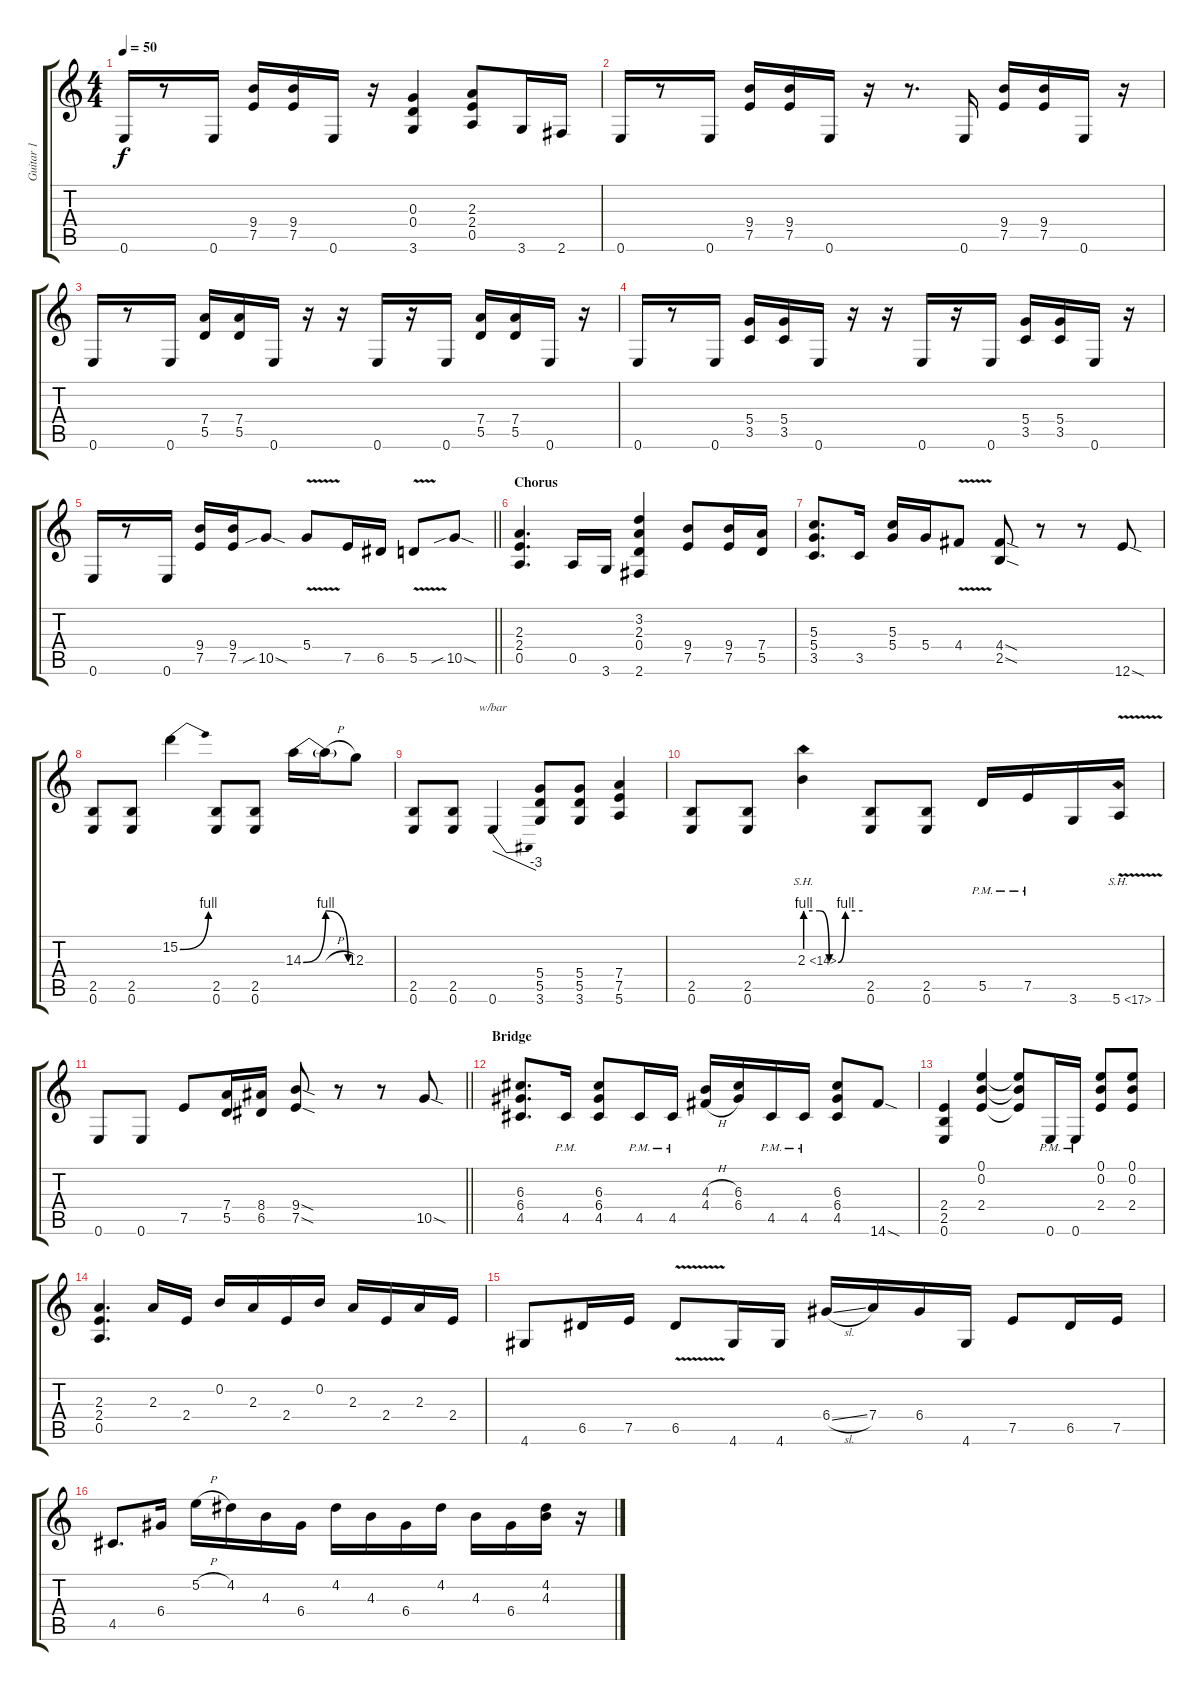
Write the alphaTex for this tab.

\track ("Guitar 1" "Guitar 1") {instrument overdrivenguitar}
\staff {score tabs}
\tuning (E4 B3 G3 D3 A2 E2) {hide}
\ts (4 4)
\tempo 50
\clef g2
\ks c
0.6.16{dy f} r.8 0.6.16 (9.4 7.5).16 (9.4 7.5).16 0.6.16 r.16 (0.3 0.4 3.6).4 (2.3 2.4 0.5).8 3.6.16 2.6.16 |
0.6.16 r.8 0.6.16 (9.4 7.5).16 (9.4 7.5).16 0.6.16 r.16 r.8{d} 0.6.16 (9.4 7.5).16 (9.4 7.5).16 0.6.16 r.16 |
0.6.16 r.8 0.6.16 (7.4 5.5).16 (7.4 5.5).16 0.6.16 r.16 r.16 0.6.16 r.16 0.6.16 (7.4 5.5).16 (7.4 5.5).16 0.6.16 r.16 |
0.6.16 r.8 0.6.16 (5.4 3.5).16 (5.4 3.5).16 0.6.16 r.16 r.16 0.6.16 r.16 0.6.16 (5.4 3.5).16 (5.4 3.5).16 0.6.16 r.16 |
\barLineRight lightlight
0.6.16 r.8 0.6.16 (9.4 7.5).16 (9.4 7.5).16 10.5{sib sod}.8 5.4{v}.8 7.5.16 6.5.16 5.5{v}.8 10.5{sib sod}.8 |
\section ("" "Chorus")
(2.3 2.4 0.5).4{d} 0.5.16 3.6.16 (3.2 2.3 0.4 2.6).4 (9.4 7.5).8 (9.4 7.5).16 (7.4 5.5).16 |
(5.3 5.4 3.5).8{d} 3.5.16 (5.3 5.4).16 5.4.16 4.4{v}.8 (4.4{sod} 2.5{sod}).8 r.8 r.8 12.6{sod}.8 |
(2.5 0.6).8 (2.5 0.6).8 15.2{be (bend 0 0 60 4)}.4 (2.5 0.6).8 (2.5 0.6).8 14.3{be (bendrelease 0 0 20 4 45 4 60 0)}.16 14.3{h t}.16 12.3.8 |
(2.5 0.6).8 (2.5 0.6).8 0.6.4{tbe (dive default 0 0 60 -12)} (5.4 5.5 3.6).8 (5.4 5.5 3.6).8 (7.4 7.5 5.6).4 |
(2.5 0.6).8 (2.5 0.6).8 2.3{be (custom 0 4 15 4 25 0 34 0 42 4 60 4) sh 12}.4 (2.5 0.6).8 (2.5 0.6).8 5.5{pm}.16 7.5{pm}.16 3.6.16 5.6{sh 12 v}.16 |
\barLineRight lightlight
0.6.8 0.6.8 7.5.8 (7.4 5.5).16 (8.4 6.5).16 (9.4{sod} 7.5{sod}).8 r.8 r.8 10.5{sod}.8 |
\section ("" "Bridge")
(6.3 6.4 4.5).8{d} 4.5{pm}.16 (6.3 6.4 4.5).8 4.5{pm}.16 4.5{pm}.16 (4.3{h} 4.4{h}).16 (6.3 6.4).16 4.5{pm}.16 4.5{pm}.16 (6.3 6.4 4.5).8 14.6{sod}.8 |
(2.4 2.5 0.6).4 (0.1 0.2 2.4).4 (0.1{t} 0.2{t} 2.4{t}).8 0.6{pm}.16 0.6{pm}.16 (0.1 0.2 2.4).8 (0.1 0.2 2.4).8 |
(2.3 2.4 0.5).4{d} 2.3.16 2.4.16 0.2.16 2.3.16 2.4.16 0.2.16 2.3.16 2.4.16 2.3.16 2.4.16 |
4.6.8 6.5.16 7.5.16 6.5{v}.8 4.6.16 4.6.16 6.4{sl}.16 7.4.16 6.4.16 4.6.16 7.5.8 6.5.16 7.5.16 |
4.5.8{d} 6.4.16 5.2{h}.16 4.2.16 4.3.16 6.4.16 4.2.16 4.3.16 6.4.16 4.2.16 4.3.16 6.4.16 (4.2 4.3).16 r.16
